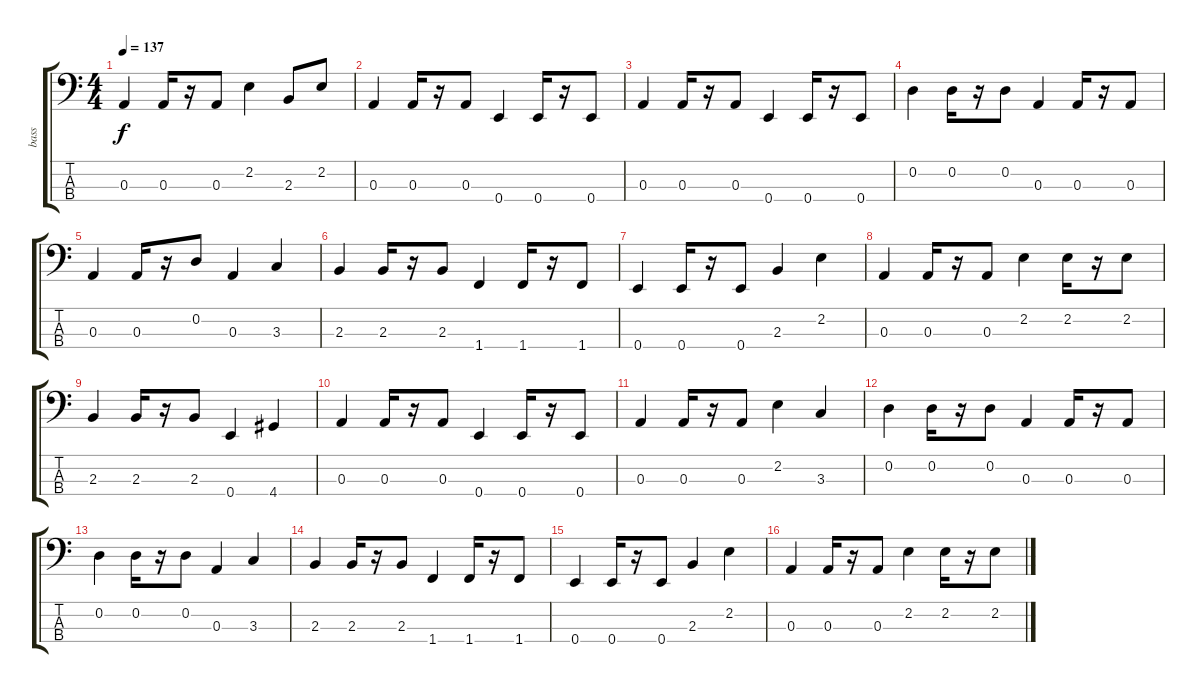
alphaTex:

\track ("bass" "bass") {instrument fretlessbass}
\staff {score tabs}
\tuning (G2 D2 A1 E1) {hide}
\ts (4 4)
\tempo 137
\clef f4
\ks c
0.3.4{dy f} 0.3.16 r.16 0.3.8 2.2.4 2.3.8 2.2.8 |
0.3.4 0.3.16 r.16 0.3.8 0.4.4 0.4.16 r.16 0.4.8 |
0.3.4 0.3.16 r.16 0.3.8 0.4.4 0.4.16 r.16 0.4.8 |
0.2.4 0.2.16 r.16 0.2.8 0.3.4 0.3.16 r.16 0.3.8 |
0.3.4 0.3.16 r.16 0.2.8 0.3.4 3.3.4 |
2.3.4 2.3.16 r.16 2.3.8 1.4.4 1.4.16 r.16 1.4.8 |
0.4.4 0.4.16 r.16 0.4.8 2.3.4 2.2.4 |
0.3.4 0.3.16 r.16 0.3.8 2.2.4 2.2.16 r.16 2.2.8 |
2.3.4 2.3.16 r.16 2.3.8 0.4.4 4.4.4 |
0.3.4 0.3.16 r.16 0.3.8 0.4.4 0.4.16 r.16 0.4.8 |
0.3.4 0.3.16 r.16 0.3.8 2.2.4 3.3.4 |
0.2.4 0.2.16 r.16 0.2.8 0.3.4 0.3.16 r.16 0.3.8 |
0.2.4 0.2.16 r.16 0.2.8 0.3.4 3.3.4 |
2.3.4 2.3.16 r.16 2.3.8 1.4.4 1.4.16 r.16 1.4.8 |
0.4.4 0.4.16 r.16 0.4.8 2.3.4 2.2.4 |
0.3.4 0.3.16 r.16 0.3.8 2.2.4 2.2.16 r.16 2.2.8
